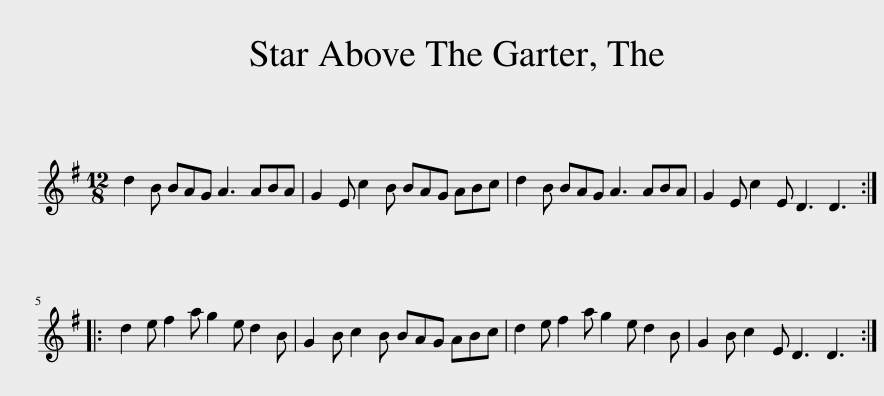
X:1
L:1/8
M:12/8
I:linebreak $
K:G
V:1 treble
V:1
 d2 B BAG A3 ABA | G2 E c2 B BAG ABc | d2 B BAG A3 ABA | G2 E c2 E D3 D3 ::$ d2 e f2 a g2 e d2 B | %5
 G2 B c2 B BAG ABc | d2 e f2 a g2 e d2 B | G2 B c2 E D3 D3 :| %8
